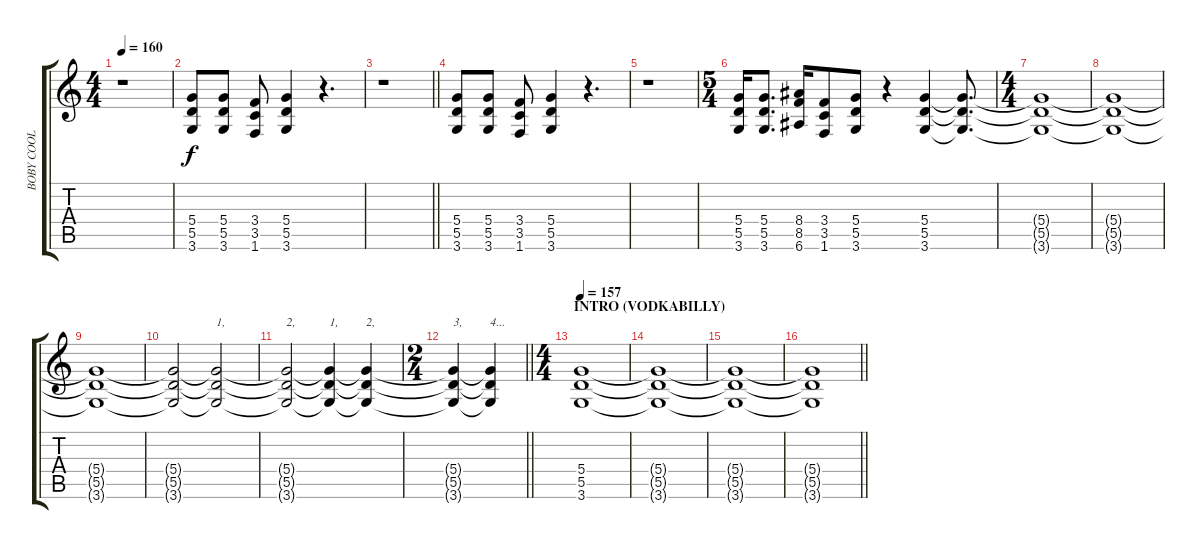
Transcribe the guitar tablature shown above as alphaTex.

\track ("BOBY COOL (1st-overdrive)" "BOBY COOL ") {instrument overdrivenguitar}
\staff {score tabs}
\tuning (E4 B3 G3 D3 A2 E2) {hide}
\ts (4 4)
\tempo 160
\clef g2
\ks c
r.1{dy f} |
(5.4 5.5 3.6).8 (5.4 5.5 3.6).8 (3.4 3.5 1.6).8 (5.4 5.5 3.6).4 r.4{d} |
\barLineRight lightlight
r.1 |
(5.4 5.5 3.6).8 (5.4 5.5 3.6).8 (3.4 3.5 1.6).8 (5.4 5.5 3.6).4 r.4{d} |
r.1 |
\ts (5 4)
(5.4 5.5 3.6).16 (5.4 5.5 3.6).8{d} (8.4 8.5 6.6).16 (3.4 3.5 1.6).8 (5.4 5.5 3.6).8 r.4 (5.4 5.5 3.6).4 (5.4{t} 5.5{t} 3.6{t}).8{d} |
\ts (4 4)
(5.4{t} 5.5{t} 3.6{t}).1 |
(5.4{t} 5.5{t} 3.6{t}).1 |
(5.4{t} 5.5{t} 3.6{t}).1 |
(5.4{t} 5.5{t} 3.6{t}).2 (5.4{t} 5.5{t} 3.6{t}).2{txt "1,"} |
(5.4{t} 5.5{t} 3.6{t}).2{txt "2,"} (5.4{t} 5.5{t} 3.6{t}).4{txt "1,"} (5.4{t} 5.5{t} 3.6{t}).4{txt "2,"} |
\ts (2 4)
\barLineRight lightlight
(5.4{t} 5.5{t} 3.6{t}).4{txt "3,"} (5.4{t} 5.5{t} 3.6{t}).4{txt "4..."} |
\ts (4 4)
\section ("" "INTRO (VODKABILLY)")
\tempo 157
(5.4 5.5 3.6).1 |
(5.4{t} 5.5{t} 3.6{t}).1 |
(5.4{t} 5.5{t} 3.6{t}).1 |
\barLineRight lightlight
(5.4{t} 5.5{t} 3.6{t}).1
